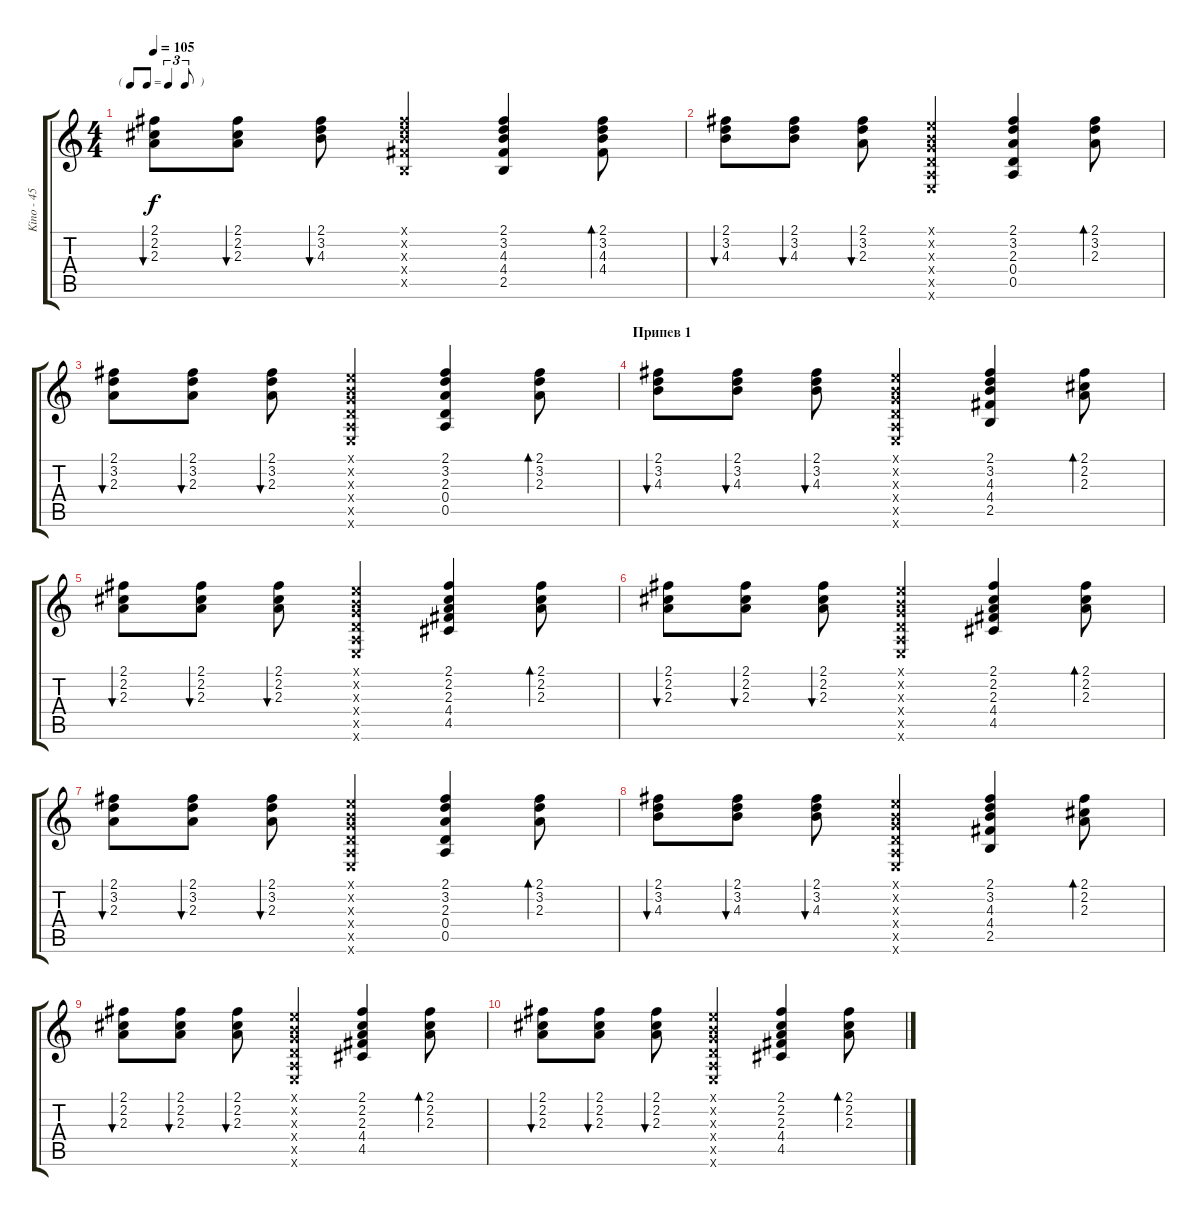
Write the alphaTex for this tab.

\track ("Kino - 45" "Kino - 45") {instrument acousticguitarsteel}
\staff {score tabs}
\tuning (E4 B3 G3 D3 A2 E2) {hide}
\ts (4 4)
\tf triplet8th
\tempo 105
\clef g2
\ks c
(2.1 2.2 2.3).8{bu 120 dy f} (2.1 2.2 2.3).8{bu 120} (2.1 3.2 4.3).8{bu 120} (2.1{x} 3.2{x} 4.3{x} 4.4{x} 2.5{x}).4 (2.1 3.2 4.3 4.4 2.5).4 (2.1 3.2 4.3 4.4).8{bd 120} |
(2.1 3.2 4.3).8{bu 120} (2.1 3.2 4.3).8{bu 120} (2.1 3.2 2.3).8{bu 120} (0.1{x} 0.2{x} 0.3{x} 0.4{x} 0.5{x} 0.6{x}).4 (2.1 3.2 2.3 0.4 0.5).4 (2.1 3.2 2.3).8{bd 60} |
(2.1 3.2 2.3).8{bu 120} (2.1 3.2 2.3).8{bu 120} (2.1 3.2 2.3).8{bu 120} (0.1{x} 0.2{x} 0.3{x} 0.4{x} 0.5{x} 0.6{x}).4 (2.1 3.2 2.3 0.4 0.5).4 (2.1 3.2 2.3).8{bd 60} |
\section ("" "Припев 1")
(2.1 3.2 4.3).8{bu 120} (2.1 3.2 4.3).8{bu 120} (2.1 3.2 4.3).8{bu 120} (0.1{x} 0.2{x} 0.3{x} 0.4{x} 0.5{x} 0.6{x}).4 (2.1 3.2 4.3 4.4 2.5).4 (2.1 2.2 2.3).8{bd 60} |
(2.1 2.2 2.3).8{bu 120} (2.1 2.2 2.3).8{bu 120} (2.1 2.2 2.3).8{bu 120} (0.1{x} 0.2{x} 0.3{x} 0.4{x} 0.5{x} 0.6{x}).4 (2.1 2.2 2.3 4.4 4.5).4 (2.1 2.2 2.3).8{bd 60} |
(2.1 2.2 2.3).8{bu 120} (2.1 2.2 2.3).8{bu 120} (2.1 2.2 2.3).8{bu 120} (0.1{x} 0.2{x} 0.3{x} 0.4{x} 0.5{x} 0.6{x}).4 (2.1 2.2 2.3 4.4 4.5).4 (2.1 2.2 2.3).8{bd 60} |
(2.1 3.2 2.3).8{bu 120} (2.1 3.2 2.3).8{bu 120} (2.1 3.2 2.3).8{bu 120} (0.1{x} 0.2{x} 0.3{x} 0.4{x} 0.5{x} 0.6{x}).4 (2.1 3.2 2.3 0.4 0.5).4 (2.1 3.2 2.3).8{bd 60} |
(2.1 3.2 4.3).8{bu 120} (2.1 3.2 4.3).8{bu 120} (2.1 3.2 4.3).8{bu 120} (0.1{x} 0.2{x} 0.3{x} 0.4{x} 0.5{x} 0.6{x}).4 (2.1 3.2 4.3 4.4 2.5).4 (2.1 2.2 2.3).8{bd 60} |
(2.1 2.2 2.3).8{bu 120} (2.1 2.2 2.3).8{bu 120} (2.1 2.2 2.3).8{bu 120} (0.1{x} 0.2{x} 0.3{x} 0.4{x} 0.5{x} 0.6{x}).4 (2.1 2.2 2.3 4.4 4.5).4 (2.1 2.2 2.3).8{bd 60} |
(2.1 2.2 2.3).8{bu 120} (2.1 2.2 2.3).8{bu 120} (2.1 2.2 2.3).8{bu 120} (0.1{x} 0.2{x} 0.3{x} 0.4{x} 0.5{x} 0.6{x}).4 (2.1 2.2 2.3 4.4 4.5).4 (2.1 2.2 2.3).8{bd 60}
